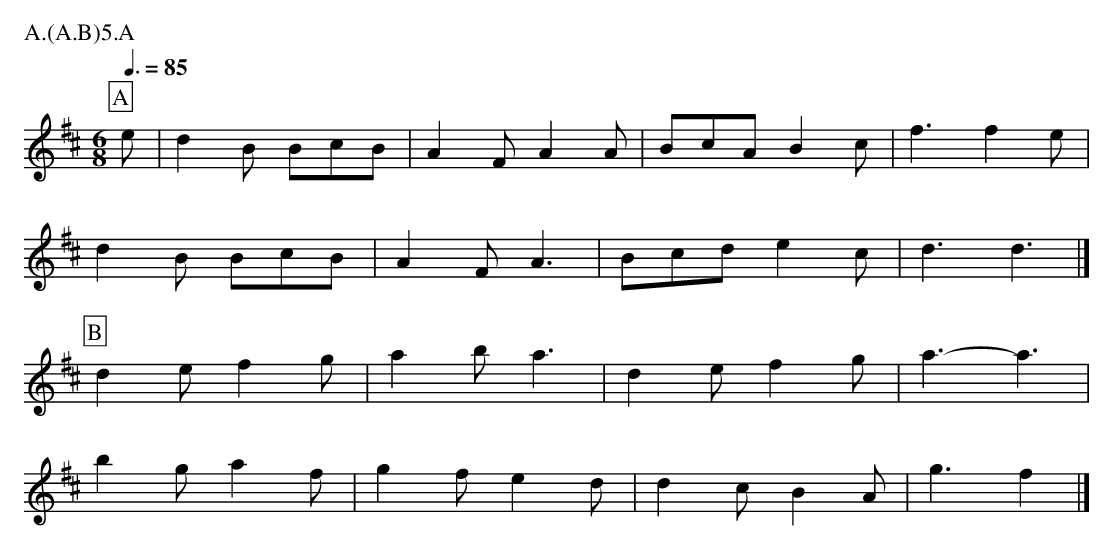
X:1
T:Mrs Casey Fieldtown
M:6/8
L:1/8
Q: 3/8=85
P:A.(A.B)5.A
K:Dmaj
P:A
e|d2B BcB|A2F A2A|BcA B2c|f3 f2e|
d2B BcB|A2F A3 |Bcd e2c|d3 d3 |]
P:B
d2e f2g|a2b a3 |d2e f2g|a3-a3 |
b2g a2f|g2f e2d|d2c B2A|g3 f2 |]
